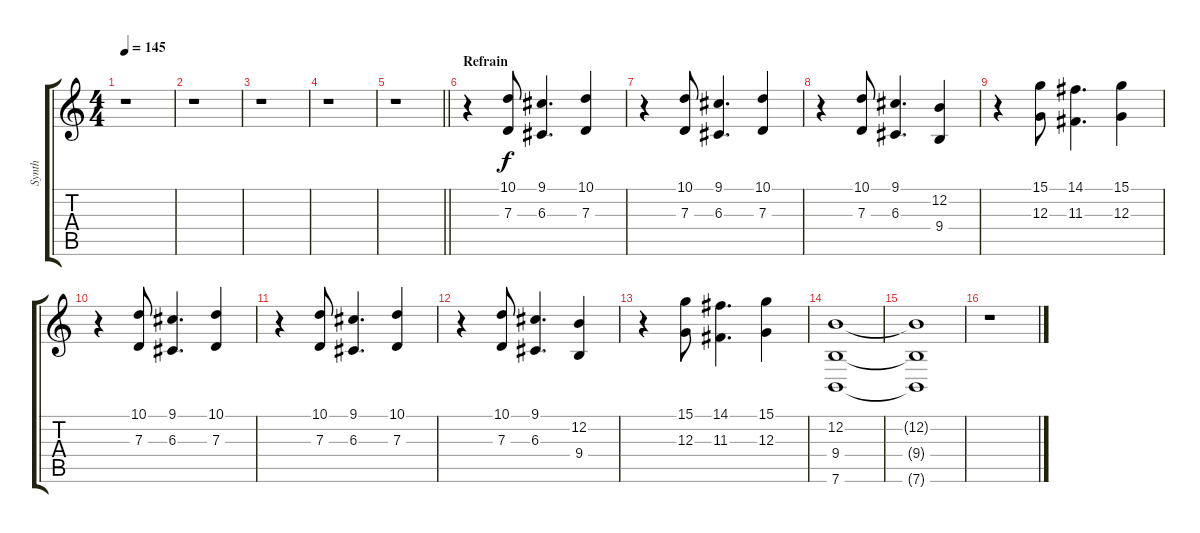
\track ("Synth" "Synth") {instrument churchorgan}
\staff {score tabs}
\tuning (E4 B3 G3 D3 A2 E2) {hide}
\ts (4 4)
\tempo 145
\clef g2
\ks c
r.1{dy f} |
r.1 |
r.1 |
r.1 |
\barLineRight lightlight
r.1 |
\section ("" "Refrain")
r.4 (10.1 7.3).8 (9.1 6.3).4{d txt ""} (10.1 7.3).4 |
r.4 (10.1 7.3).8 (9.1 6.3).4{d} (10.1 7.3).4 |
r.4 (10.1 7.3).8 (9.1 6.3).4{d} (12.2 9.4).4 |
r.4 (15.1 12.3).8 (14.1 11.3).4{d} (15.1 12.3).4 |
r.4 (10.1 7.3).8 (9.1 6.3).4{d} (10.1 7.3).4 |
r.4 (10.1 7.3).8 (9.1 6.3).4{d} (10.1 7.3).4 |
r.4 (10.1 7.3).8 (9.1 6.3).4{d} (12.2 9.4).4 |
r.4 (15.1 12.3).8 (14.1 11.3).4{d} (15.1 12.3).4 |
(12.2 9.4 7.6).1 |
(12.2{t} 9.4{t} 7.6{t}).1 |
r.1
